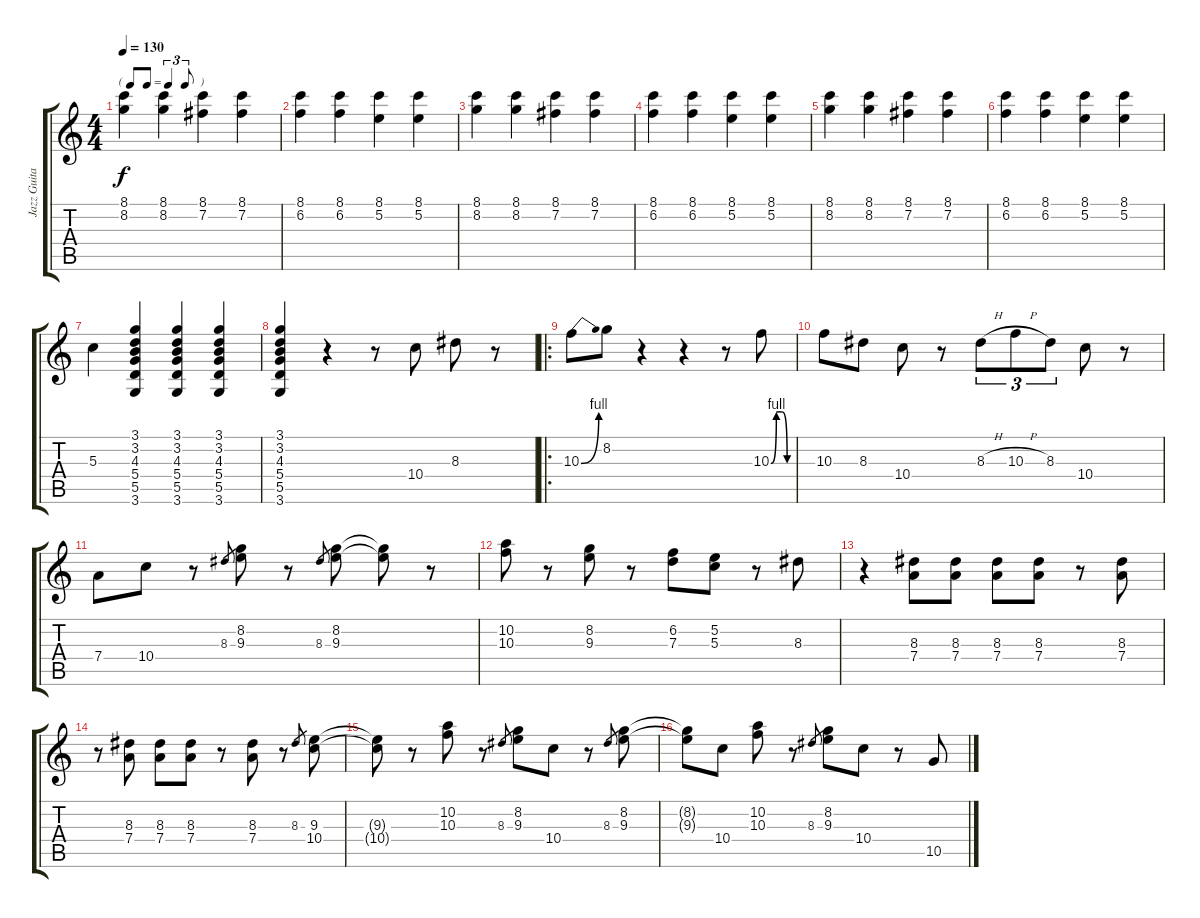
\track ("Jazz Guitar" "Jazz Guita") {instrument electricguitarjazz}
\staff {score tabs}
\tuning (E4 B3 G3 D3 A2 E2) {hide}
\ts (4 4)
\tf triplet8th
\tempo 130
\clef g2
\ks c
(8.1 8.2).4{dy f instrument electricguitarjazz} (8.1 8.2).4 (8.1 7.2).4 (8.1 7.2).4 |
(8.1 6.2).4 (8.1 6.2).4 (8.1 5.2).4 (8.1 5.2).4 |
(8.1 8.2).4 (8.1 8.2).4 (8.1 7.2).4 (8.1 7.2).4 |
(8.1 6.2).4 (8.1 6.2).4 (8.1 5.2).4 (8.1 5.2).4 |
(8.1 8.2).4 (8.1 8.2).4 (8.1 7.2).4 (8.1 7.2).4 |
(8.1 6.2).4 (8.1 6.2).4 (8.1 5.2).4 (8.1 5.2).4 |
5.3.4 (3.1 3.2 4.3 5.4 5.5 3.6).4 (3.1 3.2 4.3 5.4 5.5 3.6).4 (3.1 3.2 4.3 5.4 5.5 3.6).4 |
(3.1 3.2 4.3 5.4 5.5 3.6).4 r.4 r.8 10.4.8 8.3.8 r.8 |
\ro
10.3{be (bend 0 0 60 4)}.8 8.2.8 r.4 r.4 r.8 10.3{be (custom 0 0 15 4 30 4 45 0 60 0)}.8 |
10.3.8 8.3.8 10.4.8 r.8 8.3{h}.8{tu (3 2)} 10.3{h}.8{tu (3 2)} 8.3.8{tu (3 2)} 10.4.8 r.8 |
7.4.8 10.4.8 r.8 8.3.8{gr} (8.2 9.3).8 r.8 8.3.8{gr} (8.2 9.3).8 (8.2{t} 9.3{t}).8 r.8 |
(10.2 10.3).8 r.8 (8.2 9.3).8 r.8 (6.2 7.3).8 (5.2 5.3).8 r.8 8.3.8 |
r.4 (8.3 7.4).8 (8.3 7.4).8 (8.3 7.4).8 (8.3 7.4).8 r.8 (8.3 7.4).8 |
r.8 (8.3 7.4).8 (8.3 7.4).8 (8.3 7.4).8 r.8 (8.3 7.4).8 r.8 8.3.8{gr} (9.3 10.4).8 |
(9.3{t} 10.4{t}).8 r.8 (10.2 10.3).8 r.8 8.3.8{gr} (8.2 9.3).8 10.4.8 r.8 8.3.8{gr} (8.2 9.3).8 |
(8.2{t} 9.3{t}).8 10.4.8 (10.2 10.3).8 r.8 8.3.8{gr} (8.2 9.3).8 10.4.8 r.8 10.5.8
